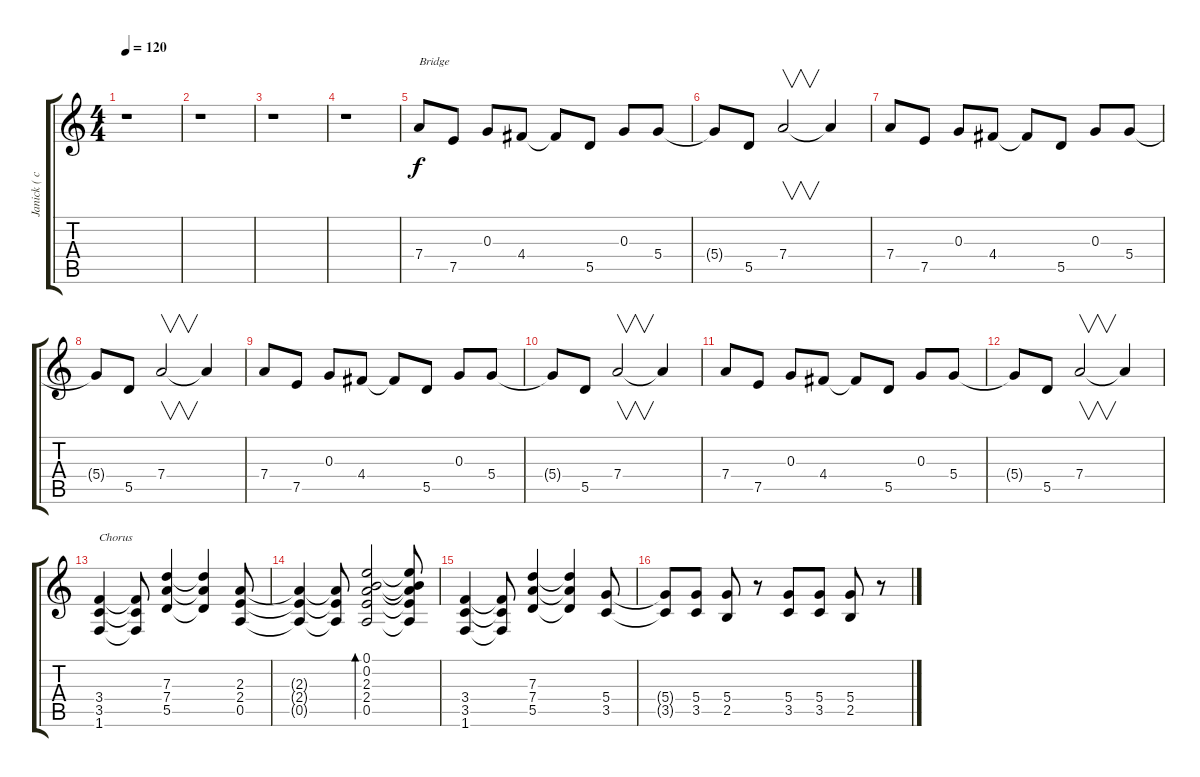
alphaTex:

\track ("Janick ( clean )" "Janick ( c") {instrument electricguitarclean}
\staff {score tabs}
\tuning (E4 B3 G3 D3 A2 E2) {hide}
\ts (4 4)
\tempo 120
\clef g2
\ks c
r.1{dy f} |
r.1 |
r.1 |
r.1 |
7.4.8{txt "Bridge"} 7.5.8 0.3.8 4.4.8 4.4{t}.8 5.5.8 0.3.8 5.4.8 |
5.4{t}.8 5.5.8 7.4.2{v} 7.4{t}.4 |
7.4.8 7.5.8 0.3.8 4.4.8 4.4{t}.8 5.5.8 0.3.8 5.4.8 |
5.4{t}.8 5.5.8 7.4.2{v} 7.4{t}.4 |
7.4.8 7.5.8 0.3.8 4.4.8 4.4{t}.8 5.5.8 0.3.8 5.4.8 |
5.4{t}.8 5.5.8 7.4.2{v} 7.4{t}.4 |
7.4.8 7.5.8 0.3.8 4.4.8 4.4{t}.8 5.5.8 0.3.8 5.4.8 |
5.4{t}.8 5.5.8 7.4.2{v} 7.4{t}.4 |
(3.4 3.5 1.6).4{txt "Chorus"} (3.4{t} 3.5{t} 1.6{t}).8 (7.3 7.4 5.5).4 (7.3{t} 7.4{t} 5.5{t}).4 (2.3 2.4 0.5).8 |
(2.3{t} 2.4{t} 0.5{t}).4 (2.3{t} 2.4{t} 0.5{t}).8 (0.1 0.2 2.3 2.4 0.5).2{bd 240} (0.1{t} 0.2{t} 2.3{t} 2.4{t} 0.5{t}).8 |
(3.4 3.5 1.6).4 (3.4{t} 3.5{t} 1.6{t}).8 (7.3 7.4 5.5).4 (7.3{t} 7.4{t} 5.5{t}).4 (5.4 3.5).8 |
(5.4{t} 3.5{t}).8 (5.4 3.5).8 (5.4 2.5).8 r.8 (5.4 3.5).8 (5.4 3.5).8 (5.4 2.5).8 r.8
